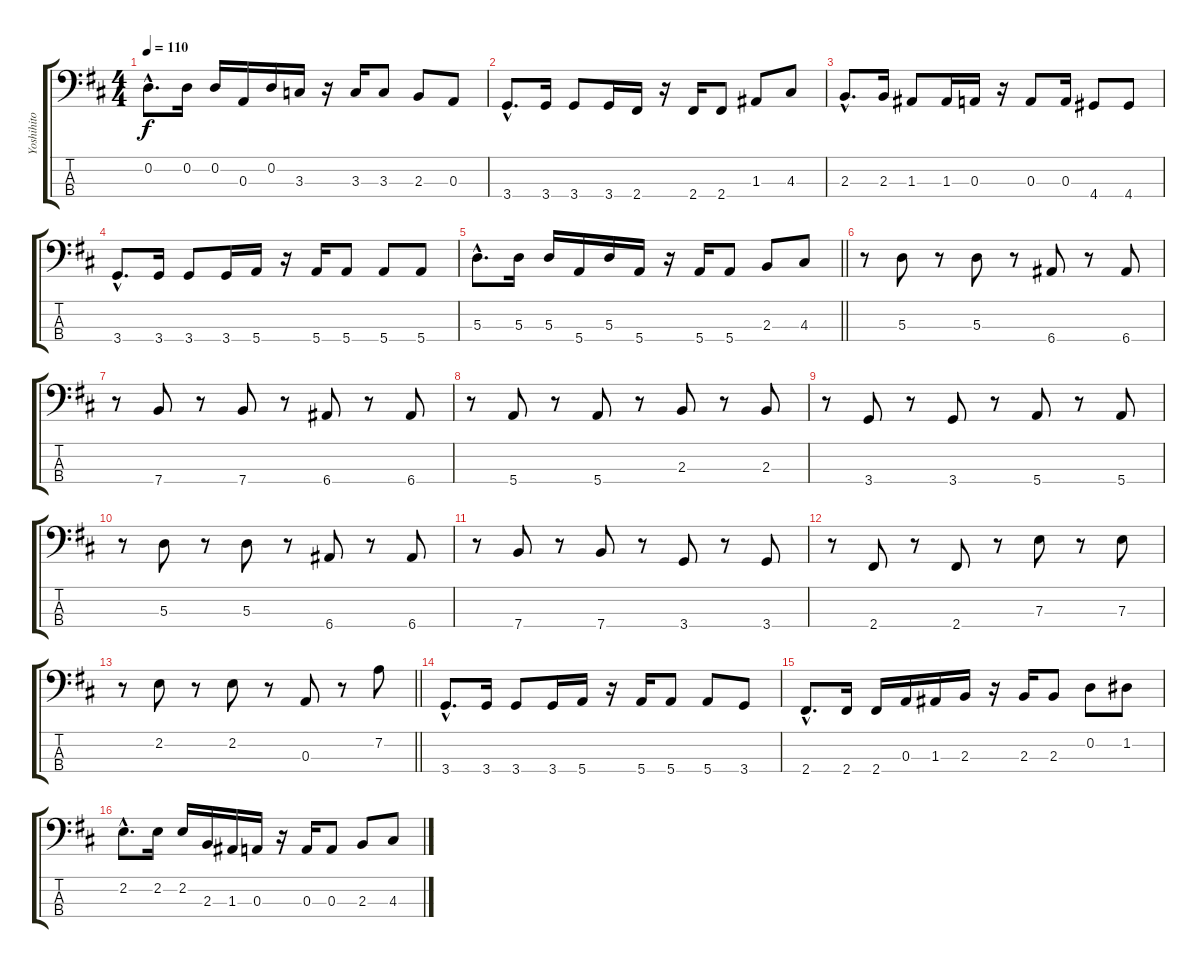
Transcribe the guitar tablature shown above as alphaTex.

\track ("Yoshihito Onda" "Yoshihito ") {instrument electricbasspick}
\staff {score tabs}
\tuning (G2 D2 A1 E1) {hide}
\ts (4 4)
\tempo 110
\clef f4
\ks d
0.2{hac}.8{d dy f} 0.2.16 0.2.16 0.3.16 0.2.16 3.3.16 r.16 3.3.16 3.3.8 2.3.8 0.3.8 |
3.4{hac}.8{d} 3.4.16 3.4.8 3.4.16 2.4.16 r.16 2.4.16 2.4.8 1.3.8 4.3.8 |
2.3{hac}.8{d} 2.3.16 1.3.8 1.3.16 0.3.16 r.16 0.3.8 0.3.16 4.4.8 4.4.8 |
3.4{hac}.8{d} 3.4.16 3.4.8 3.4.16 5.4.16 r.16 5.4.16 5.4.8 5.4.8 5.4.8 |
\barLineRight lightlight
5.3{hac}.8{d} 5.3.16 5.3.16 5.4.16 5.3.16 5.4.16 r.16 5.4.16 5.4.8 2.3.8 4.3.8 |
r.8 5.3.8 r.8 5.3.8 r.8 6.4.8 r.8 6.4.8 |
r.8 7.4.8 r.8 7.4.8 r.8 6.4.8 r.8 6.4.8 |
r.8 5.4.8 r.8 5.4.8 r.8 2.3.8 r.8 2.3.8 |
r.8 3.4.8 r.8 3.4.8 r.8 5.4.8 r.8 5.4.8 |
r.8 5.3.8 r.8 5.3.8 r.8 6.4.8 r.8 6.4.8 |
r.8 7.4.8 r.8 7.4.8 r.8 3.4.8 r.8 3.4.8 |
r.8 2.4.8 r.8 2.4.8 r.8 7.3.8 r.8 7.3.8 |
\barLineRight lightlight
r.8 2.2.8 r.8 2.2.8 r.8 0.3.8 r.8 7.2.8 |
3.4{hac}.8{d} 3.4.16 3.4.8 3.4.16 5.4.16 r.16 5.4.16 5.4.8 5.4.8 3.4.8 |
2.4{hac}.8{d} 2.4.16 2.4.16 0.3.16 1.3.16 2.3.16 r.16 2.3.16 2.3.8 0.2.8 1.2.8 |
2.2{hac}.8{d} 2.2.16 2.2.16 2.3.16 1.3.16 0.3.16 r.16 0.3.16 0.3.8 2.3.8 4.3.8
